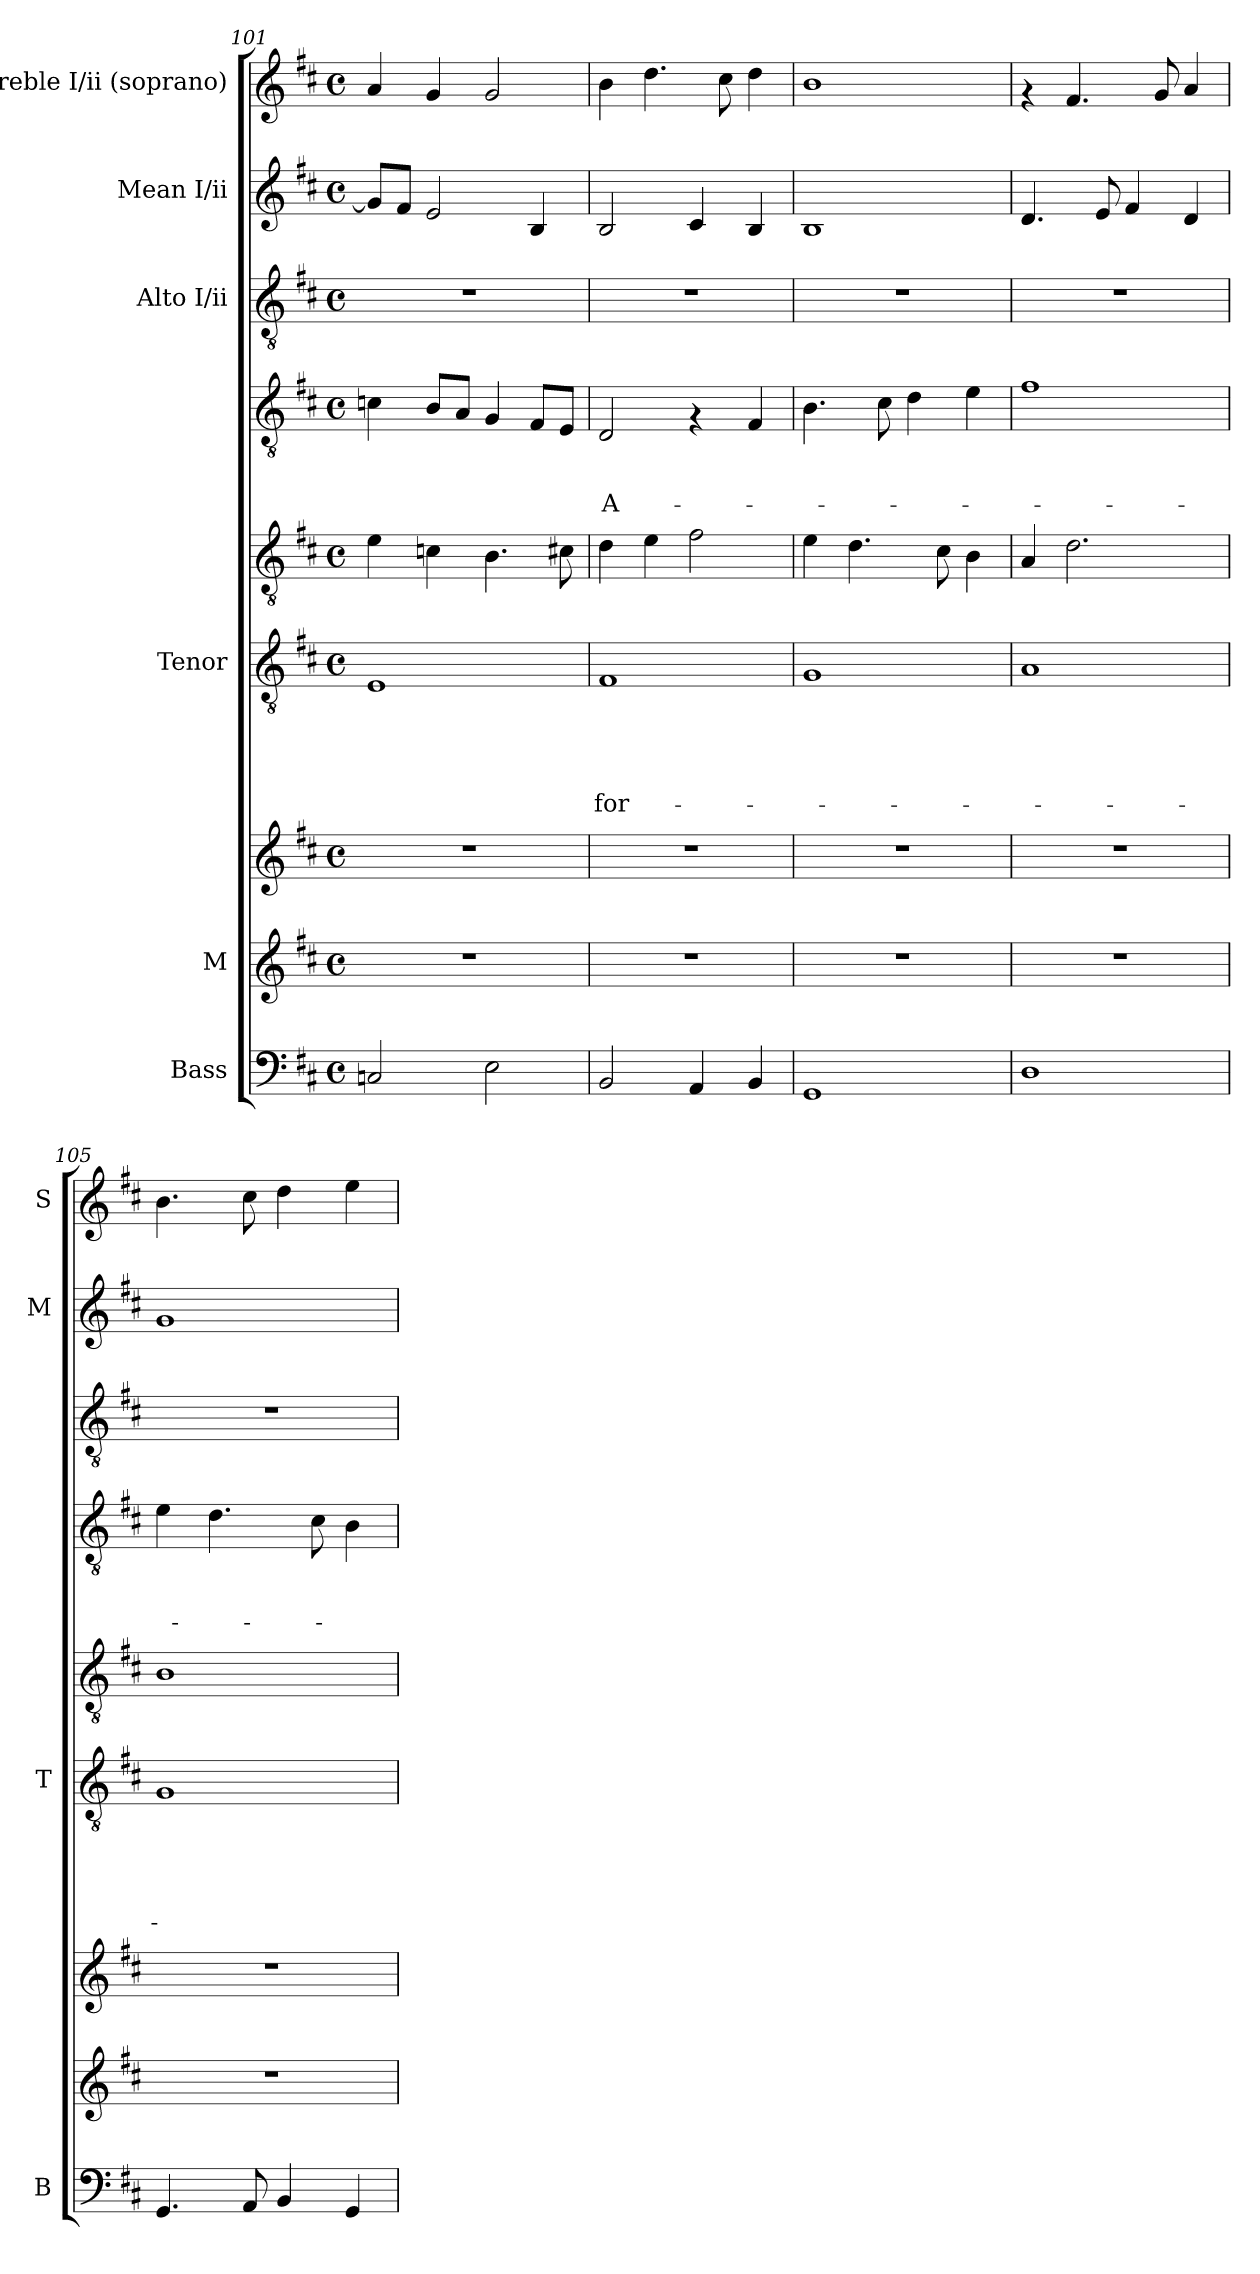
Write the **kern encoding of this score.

**kern	**kern	**kern	**kern	**text	**text	**text	**text	**text	**kern	**kern	**text	**text	**text	**kern	**kern	**kern
*part8	*part7	*part7	*part6	*part6	*part6	*part6	*part6	*part6	*part5	*part4	*part4	*part4	*part4	*part3	*part2	*part1
*staff9	*staff8	*staff7	*staff6	*staff6	*staff6	*staff6	*staff6	*staff6	*staff5	*staff4	*staff4	*staff4	*staff4	*staff3	*staff2	*staff1
*I"Bass	*I"M	*	*I"Tenor	*	*	*	*	*	*	*	*	*	*	*I"Alto I/ii	*I"Mean I/ii	*I"Treble I/ii (soprano)
*I'B	*	*	*I'T	*	*	*	*	*	*	*	*	*	*	*	*I'M	*I'S
*clefF4	*clefG2	*clefG2	*clefGv2	*	*	*	*	*	*clefGv2	*clefGv2	*	*	*	*clefGv2	*clefG2	*clefG2
*k[f#c#]	*k[f#c#]	*k[f#c#]	*k[f#c#]	*	*	*	*	*	*k[f#c#]	*k[f#c#]	*	*	*	*k[f#c#]	*k[f#c#]	*k[f#c#]
*D:	*D:	*D:	*D:	*	*	*	*	*	*D:	*D:	*	*	*	*D:	*D:	*D:
*M4/4	*M4/4	*M4/4	*M4/4	*	*	*	*	*	*M4/4	*M4/4	*	*	*	*M4/4	*M4/4	*M4/4
*met(c)	*met(c)	*met(c)	*met(c)	*	*	*	*	*	*met(c)	*met(c)	*	*	*	*met(c)	*met(c)	*met(c)
=101	=101	=101	=101	=101	=101	=101	=101	=101	=101	=101	=101	=101	=101	=101	=101	=101
2Cn/	1r	1r	1E	.	.	.	.	.	4e\	4cn\	.	.	.	1r	8g/L]	4a/
.	.	.	.	.	.	.	.	.	.	.	.	.	.	.	8f#/J	.
.	.	.	.	.	.	.	.	.	4cn\	8B/L	.	.	.	.	2e/	4g/
.	.	.	.	.	.	.	.	.	.	8A/J	.	.	.	.	.	.
2E\	.	.	.	.	.	.	.	.	4.B\	4G/	.	.	.	.	.	2g/
.	.	.	.	.	.	.	.	.	.	8F#/L	.	.	.	.	4B/	.
.	.	.	.	.	.	.	.	.	8c#X\	8E/J	.	.	.	.	.	.
!!LO:LB:g=z
=102	=102	=102	=102	=102	=102	=102	=102	=102	=102	=102	=102	=102	=102	=102	=102	=102
!	!	!	!	!	!	!	!	!LO:LY:b	!	!	!	!	!LO:LY:b:rj	!	!	!
2BB/	1r	1r	1F#	.	.	.	.	for-	4d\	2D/	.	.	-A-	1r	2B/	4b\
.	.	.	.	.	.	.	.	.	4e\	.	.	.	.	.	.	4.dd\
4AA/	.	.	.	.	.	.	.	.	2f#\	4rF	.	.	.	.	4c#/	.
.	.	.	.	.	.	.	.	.	.	.	.	.	.	.	.	8cc#\
4BB/	.	.	.	.	.	.	.	.	.	4F#/	.	.	.	.	4B/	4dd\
=103	=103	=103	=103	=103	=103	=103	=103	=103	=103	=103	=103	=103	=103	=103	=103	=103
1GG	1r	1r	1G	.	.	.	.	.	4e\	4.B\	.	.	.	1r	1B	1b
.	.	.	.	.	.	.	.	.	4.d\	.	.	.	.	.	.	.
.	.	.	.	.	.	.	.	.	.	8c#\	.	.	.	.	.	.
.	.	.	.	.	.	.	.	.	.	4d\	.	.	.	.	.	.
.	.	.	.	.	.	.	.	.	8c#\	.	.	.	.	.	.	.
.	.	.	.	.	.	.	.	.	4B\	4e\	.	.	.	.	.	.
=104	=104	=104	=104	=104	=104	=104	=104	=104	=104	=104	=104	=104	=104	=104	=104	=104
1D	1r	1r	1A	.	.	.	.	.	4A/	1f#	.	.	.	1r	4.d/	4rf
.	.	.	.	.	.	.	.	.	2.d\	.	.	.	.	.	.	4.f#/
.	.	.	.	.	.	.	.	.	.	.	.	.	.	.	8e/	.
.	.	.	.	.	.	.	.	.	.	.	.	.	.	.	4f#/	.
.	.	.	.	.	.	.	.	.	.	.	.	.	.	.	.	8g/
.	.	.	.	.	.	.	.	.	.	.	.	.	.	.	4d/	4a/
=105	=105	=105	=105	=105	=105	=105	=105	=105	=105	=105	=105	=105	=105	=105	=105	=105
4.GG/	1r	1r	1G	.	.	.	.	.	1B	4e\	.	.	.	1r	1g	4.b\
.	.	.	.	.	.	.	.	.	.	4.d\	.	.	.	.	.	.
8AA/	.	.	.	.	.	.	.	.	.	.	.	.	.	.	.	8cc#\
4BB/	.	.	.	.	.	.	.	.	.	.	.	.	.	.	.	4dd\
.	.	.	.	.	.	.	.	.	.	8c#\	.	.	.	.	.	.
4GG/	.	.	.	.	.	.	.	.	.	4B\	.	.	.	.	.	4ee\
=	=	=	=	=	=	=	=	=	=	=	=	=	=	=	=	=
*-	*-	*-	*-	*-	*-	*-	*-	*-	*-	*-	*-	*-	*-	*-	*-	*-
